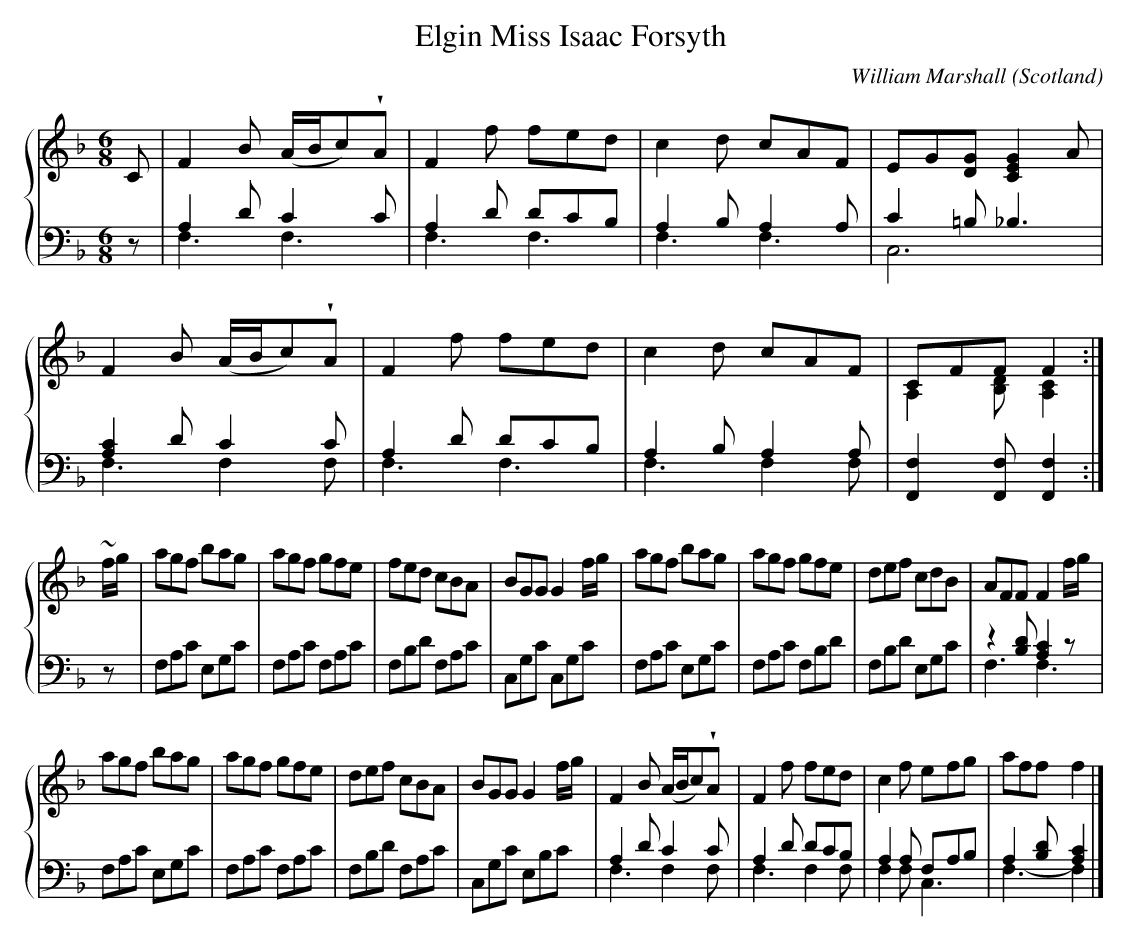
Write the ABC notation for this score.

X:1
T:Miss Isaac Forsyth, Elgin
C:William Marshall
L:1/8
M:6/8
O:Scotland
K:F major
%%staves {1 2}
V:1
C | \
F2B (A/B/c)!wedge!A | F2f fed | c2d cAF | EG[DG] [CEG]2 A |
F2B (A/B/c)!wedge!A | F2f fed | c2d cAF | CFF F2 & A,2[B,D] [A,C]2 :|
~f/g/ | \
agf bag | agf gfe | fed cBA | BGG G2 f/g/ | \
agf bag | agf gfe | def cdB | AFF F2 f/g/ |
agf bag | agf gfe | def cBA | BGG G2 f/g/ | \
F2B (A/B/c)!wedge!A | F2f fed | c2f efg | aff f2 |]
V:2 clef=bass octave=-2
z | \
a2d' c'2c' & f3 f3 | a2d' d'c'b', & f3 f3 | \
a2b', a2a & f3 f3 | c'2=b _b3 & c6 | \
[ac']2d' c'2c' & f3 f2f | a2d' d'c'b & f3 f3 | \
a2b a2a & f3 f2f | [Ff]2 [Ff] [Ff]2 :| \
z | \
fac' egc' | fac' fac' | fbd' fac' | cgc' cgc' | \
fac' egc' | fac' fbd' | fbd' egc' | z2[bd'] [ac']2z & f3 f3 | \
fac' egc' | fac' fac' | fbd' fac' | cgc' ebc' | \
a2d' c'2c' & f3 f2f | a2d' d'c'b & f3 f2f | \
a2a fab & f2f c3 | a2[bd'] [ac']2 & f3 - f2 |]
